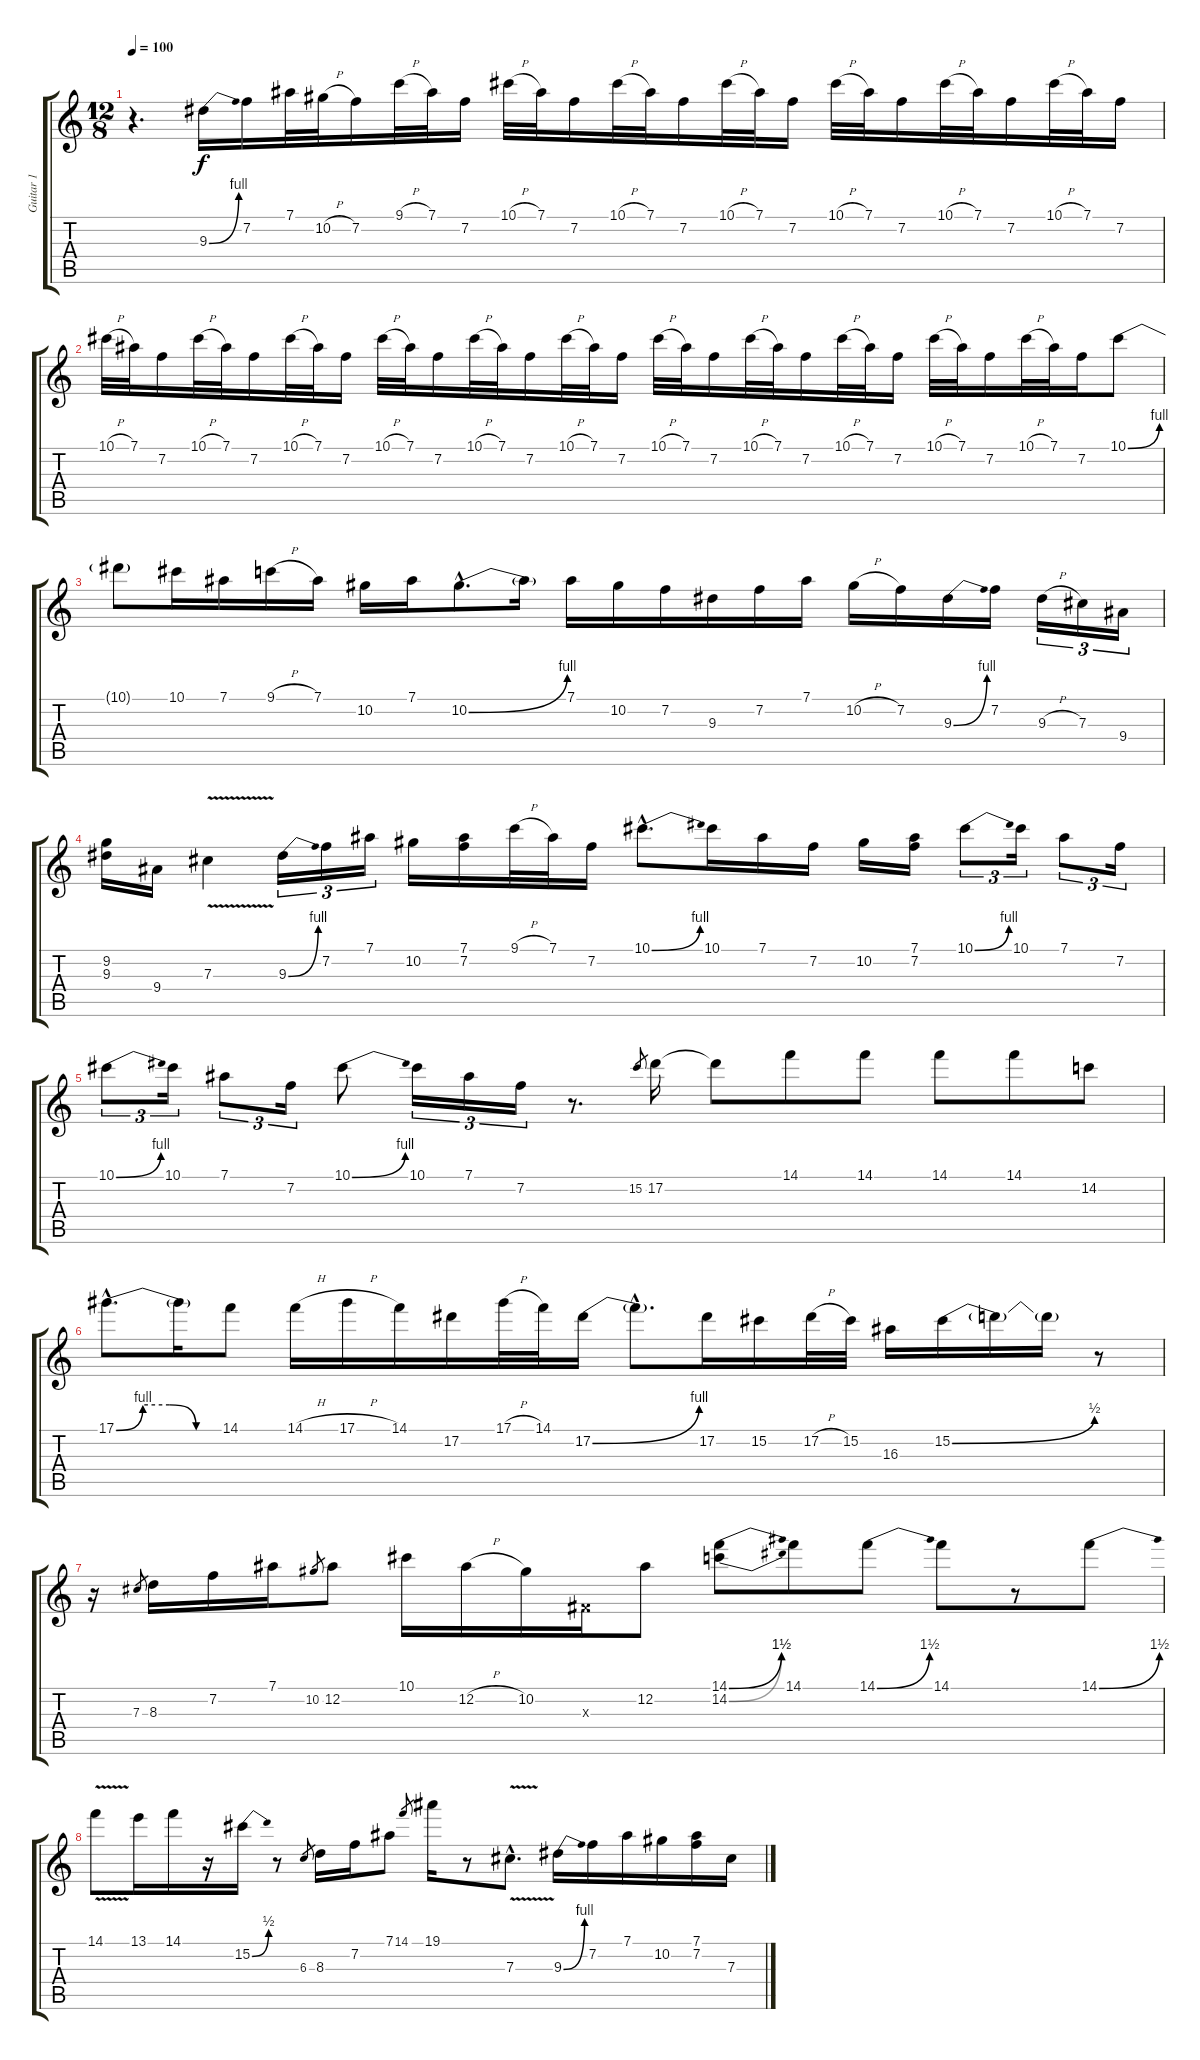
\track ("Guitar 1" "Guitar 1") {instrument distortionguitar}
\staff {score tabs}
\tuning (Eb4 Bb3 Gb3 Db3 Ab2 Eb2) {hide}
\ts (12 8)
\tempo 100
\clef g2
\ks c
r.4{d dy f} 9.3{be (bend 0 0 60 4)}.16 7.2.16 7.1.32 10.2{h}.32 7.2.16 9.1{h}.32 7.1.32 7.2.16 10.1{h}.32 7.1.32 7.2.16 10.1{h}.32 7.1.32 7.2.16 10.1{h}.32 7.1.32 7.2.16 10.1{h}.32 7.1.32 7.2.16 10.1{h}.32 7.1.32 7.2.16 10.1{h}.32 7.1.32 7.2.16 |
10.1{h}.32 7.1.32 7.2.16 10.1{h}.32 7.1.32 7.2.16 10.1{h}.32 7.1.32 7.2.16 10.1{h}.32 7.1.32 7.2.16 10.1{h}.32 7.1.32 7.2.16 10.1{h}.32 7.1.32 7.2.16 10.1{h}.32 7.1.32 7.2.16 10.1{h}.32 7.1.32 7.2.16 10.1{h}.32 7.1.32 7.2.16 10.1{h}.32 7.1.32 7.2.16 10.1{h}.32 7.1.32 7.2.16 10.1{be (bend 0 0 60 4)}.8 |
10.1{t}.8 10.1.16 7.1.16 9.1{h}.16 7.1.16 10.2.16 7.1.16 10.2{be (bend 0 0 60 4) hac}.8{d} 10.2{t}.16 7.1.16 10.2.16 7.2.16 9.3.16 7.2.16 7.1.16 10.2{h}.16 7.2.16 9.3{be (bend 0 0 60 4)}.16 7.2.16 9.3{h}.16{tu (3 2)} 7.3.16{tu (3 2)} 9.4.16{tu (3 2)} |
(9.2 9.3).16 9.4.16 7.3{v}.4 9.3{be (bend 0 0 60 4)}.16{tu (3 2)} 7.2.16{tu (3 2)} 7.1.16{tu (3 2)} 10.2.16 (7.1 7.2).16 9.1{h}.32 7.1.32 7.2.16 10.1{be (bend 0 0 60 4) hac}.8{d} 10.1.16 7.1.16 7.2.16 10.2.16 (7.1 7.2).16 10.1{be (bend 0 0 60 4)}.8{tu (3 2)} 10.1.16{tu (3 2)} 7.1.8{tu (3 2)} 7.2.16{tu (3 2)} |
10.1{be (bend 0 0 60 4)}.8{tu (3 2)} 10.1.16{tu (3 2)} 7.1.8{tu (3 2)} 7.2.16{tu (3 2)} 10.1{be (bend 0 0 60 4)}.8 10.1.16{tu (3 2)} 7.1.16{tu (3 2)} 7.2.16{tu (3 2)} r.8{d} 15.2.8{gr} 17.2.16 17.2{t}.8 14.1.8 14.1.8 14.1.8 14.1.8 14.2.8 |
17.1{be (custom 0 0 15 4 30 4 45 0 60 0) hac}.8{d} 17.1{t}.16 14.1.8 14.1{h}.16 17.1{h}.16 14.1.16 17.2.16 17.1{h}.32 14.1.32 17.2{be (bend 0 0 60 4)}.16 17.2{hac t}.8{d} 17.2.16 15.2.16 17.2{h}.32 15.2.32 16.3.16 15.2{be (bend 0 0 60 2)}.16 15.2{t}.16 15.2{t}.16 r.8 |
r.16 7.3.8{gr} 8.3.16 7.2.16 7.1.16 10.2.8{gr} 12.2.8 10.1.16 12.2{h}.16 10.2.16 0.3{x}.16 12.2.8 (14.1{be (bend 0 0 60 6)} 14.2{be (bend 0 0 60 6)}).8 14.1.8 14.1{be (bend 0 0 60 6)}.8 14.1.8 r.8 14.1{be (bend 0 0 60 6)}.8 |
14.1{v}.8 13.1.16 14.1.16 r.16 15.2{be (bend 0 0 60 2)}.16 r.8 6.3.8{gr} 8.3.16 7.2.16 7.1.8 14.1.8{gr} 19.1.16 r.8 7.3{v hac}.8{d} 9.3{be (bend 0 0 60 4)}.16 7.2.16 7.1.16 10.2.16 (7.1 7.2).16 7.3.16
